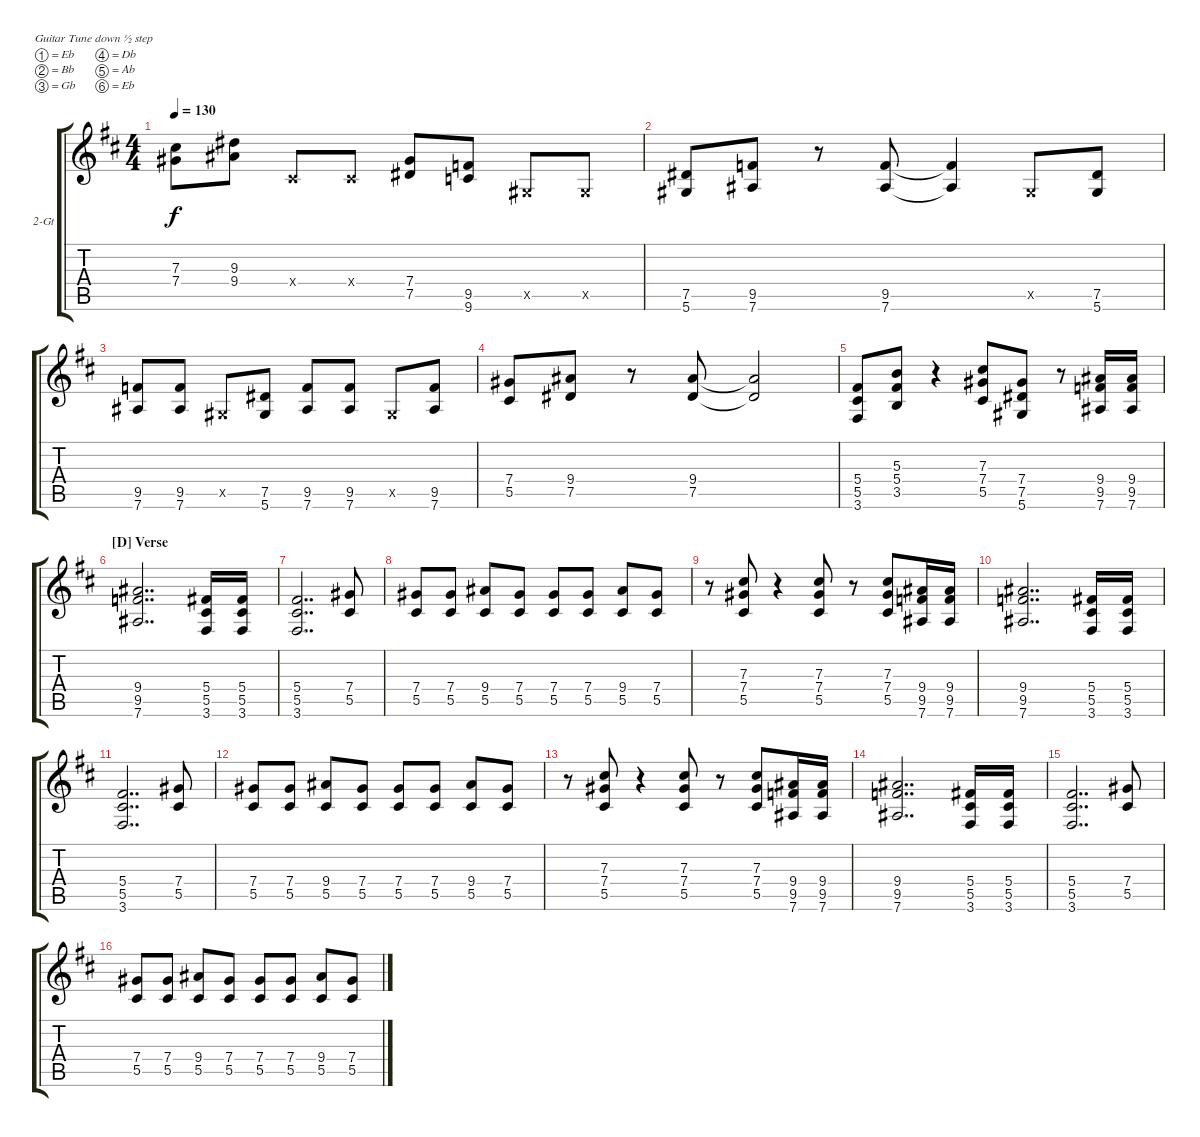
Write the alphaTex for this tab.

\bracketExtendMode groupsimilarinstruments
\firstSystemTrackNameOrientation horizontal
\otherSystemsTrackNameOrientation horizontal
\track ("Guitar 2" "2-Gt") {instrument distortionguitar}
\staff {score tabs}
\tuning (Eb4 Bb3 Gb3 Db3 Ab2 Eb2)
\ts (4 4)
\tempo 130
\clef g2
\scale
1.06305
\ks d
(7.4 7.3).8{dy f} (9.3 9.4).8 0.4{x}.8 0.4{x}.8 (7.4 7.5).8 (9.6 9.5).8 0.5{x}.8 0.5{x}.8 |
\scale
0.936948 (5.6 7.5).8 (7.6 9.5).8 r.8 (7.6 9.5).8 (7.6{t} 9.5{t}).4 0.5{x}.8 (5.6 7.5).8 |
\scale
1.06305 (7.6 9.5).8 (7.6 9.5).8 0.5{x}.8 (5.6 7.5).8 (7.6 9.5).8 (7.6 9.5).8 0.5{x}.8 (7.6 9.5).8 |
\scale
0.936948 (5.5 7.4).8 (7.5 9.4).8 r.8 (7.5 9.4).8 (7.5{t} 9.4{t}).2 |
\scale
1.06305 (3.6 5.5 5.4).8 (3.5 5.4 5.3).8 r.4 (5.5 7.4 7.3).8 (5.6 7.5 7.4).8 r.8 (7.6 9.5 9.4).16 (7.6 9.5 9.4).16 |
\section ("D" "Verse")
\scale
0.936948 (7.6 9.5 9.4).2{dd} (3.6 5.5 5.4).16 (5.5 5.4 3.6).16 |
\scale
1.06305 (3.6 5.5 5.4).2{dd} (5.5 7.4).8 |
\scale
0.936948 (5.5 7.4).8 (5.5 7.4).8 (5.5 9.4).8 (5.5 7.4).8 (5.5 7.4).8 (5.5 7.4).8 (5.5 9.4).8 (5.5 7.4).8 |
\scale
1.06305 r.8 (5.5 7.4 7.3).8 r.4 (5.5 7.4 7.3).8 r.8 (5.5 7.4 7.3).8 (7.6 9.5 9.4).16 (7.6 9.5 9.4).16 |
\scale
0.936948 (7.6 9.5 9.4).2{dd} (3.6 5.5 5.4).16 (5.5 5.4 3.6).16 |
\scale
1.06305 (3.6 5.5 5.4).2{dd} (5.5 7.4).8 |
\scale
0.936948 (5.5 7.4).8 (5.5 7.4).8 (5.5 9.4).8 (5.5 7.4).8 (5.5 7.4).8 (5.5 7.4).8 (5.5 9.4).8 (5.5 7.4).8 |
\scale
1.06305 r.8 (5.5 7.4 7.3).8 r.4 (5.5 7.4 7.3).8 r.8 (5.5 7.4 7.3).8 (7.6 9.5 9.4).16 (7.6 9.5 9.4).16 |
\scale
0.936948 (7.6 9.5 9.4).2{dd} (3.6 5.5 5.4).16 (3.6 5.5 5.4).16 |
\scale
1.06305 (3.6 5.5 5.4).2{dd} (5.5 7.4).8 |
\scale
0.936948 (5.5 7.4).8 (5.5 7.4).8 (5.5 9.4).8 (5.5 7.4).8 (5.5 7.4).8 (5.5 7.4).8 (5.5 9.4).8 (5.5 7.4).8
